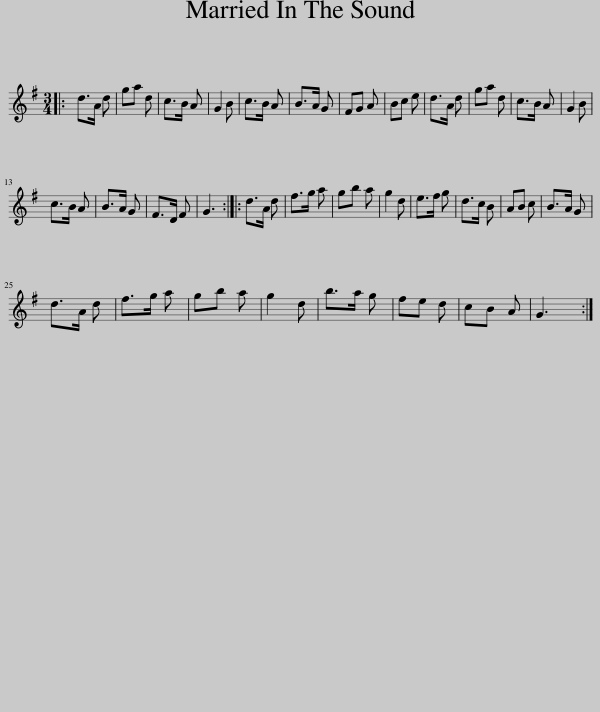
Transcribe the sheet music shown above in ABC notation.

X:1
L:1/8
M:3/4
I:linebreak $
K:G
V:1 treble
V:1
|: d>A d | ga d | c>B A | G2 B | c>B A | %5
 B>A G | FG A | Bc e | d>A d | ga d | %10
 c>B A | G2 B |$ c>B A | B>A G | F>D F | %15
 G3 :: d>A d | f>g a | gb a | g2 d | %20
 e>f g | d>c B | AB c | B>A G |$ d>A d | %25
 f>g a | gb a | g2 d | b>a g | fe d | %30
 cB A | G3 :| %32
